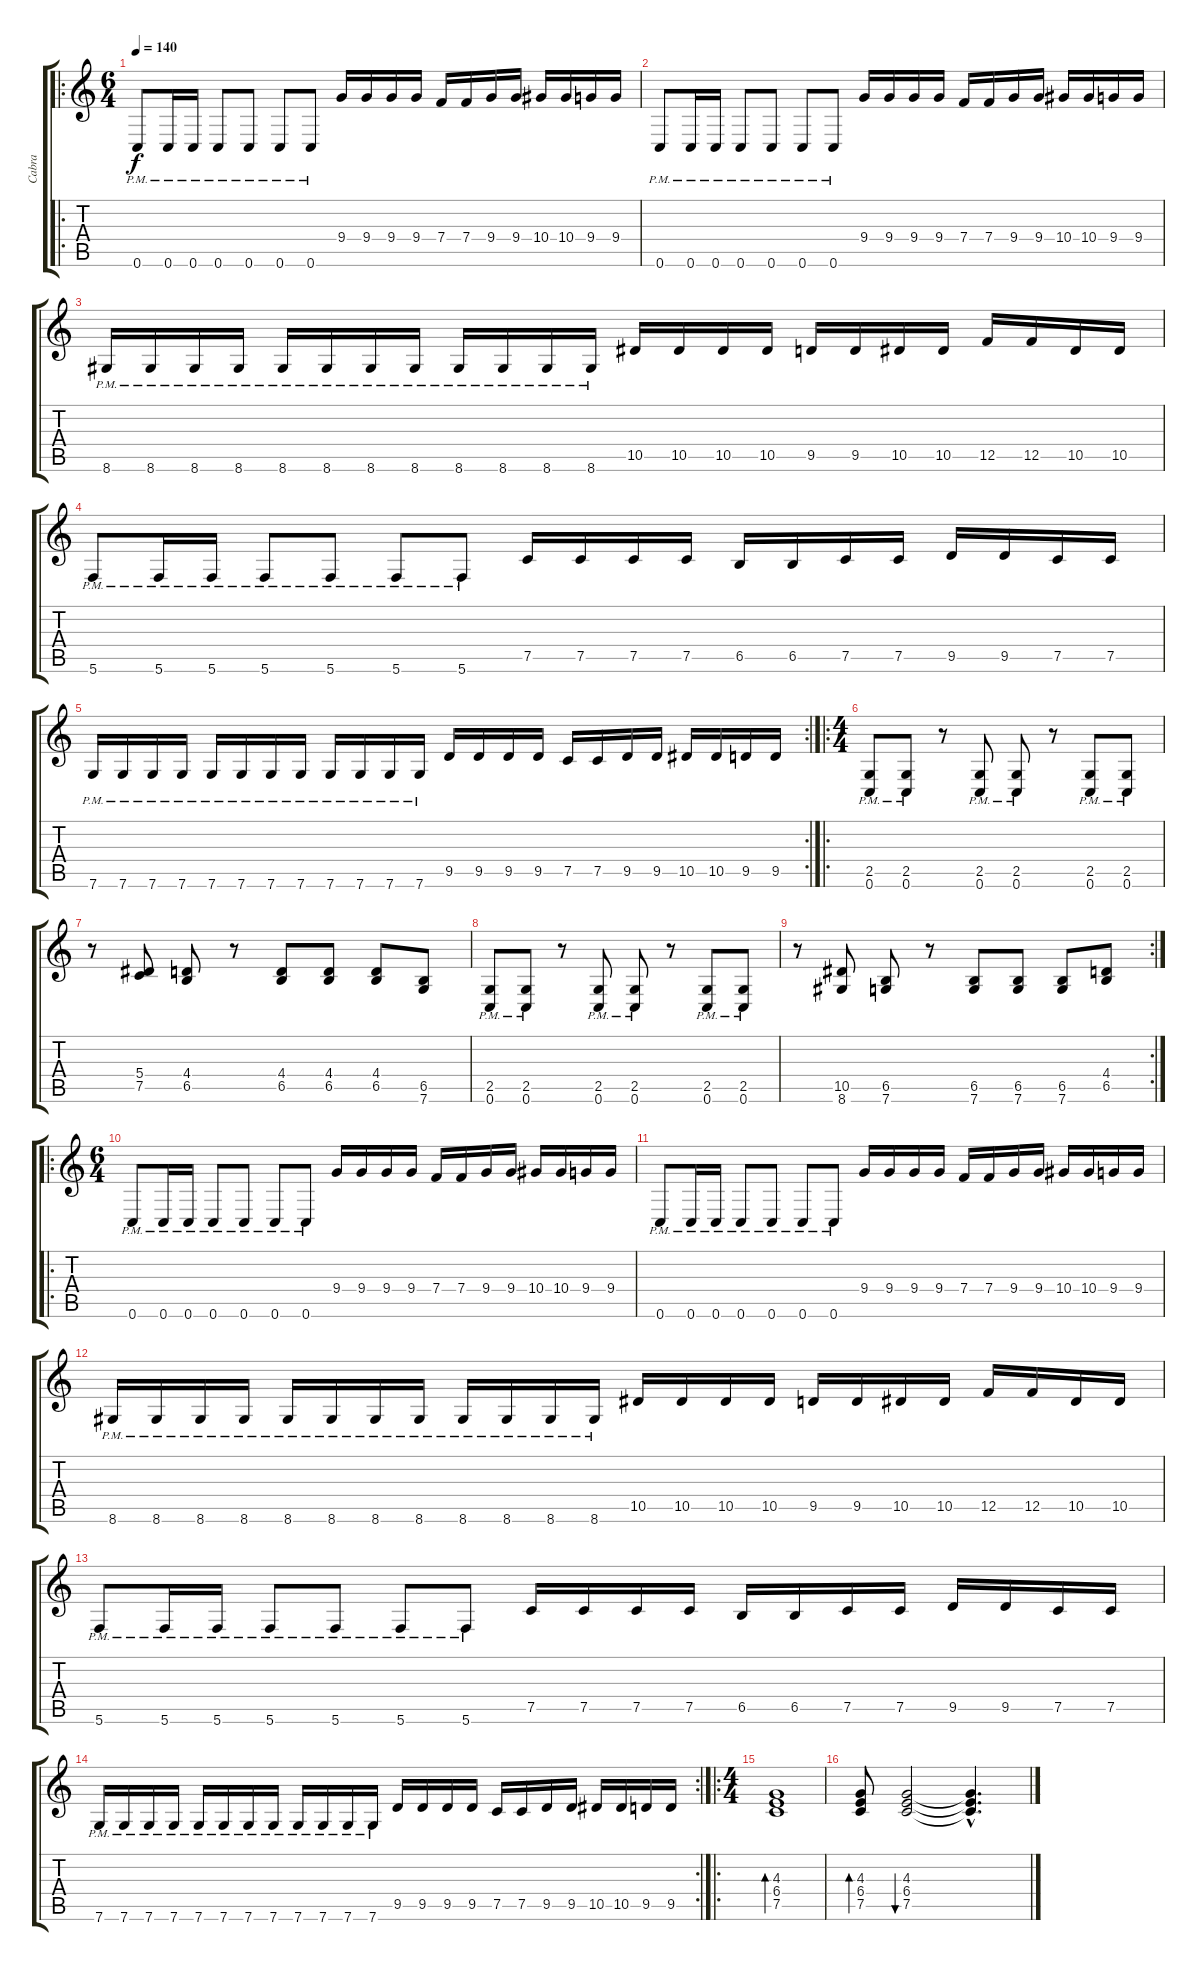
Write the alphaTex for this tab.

\track ("Cabra" "Cabra") {instrument distortionguitar}
\staff {score tabs}
\tuning (C4 G3 Eb3 Bb2 F2 C2) {hide}
\ro
\ts (6 4)
\tempo 140
\clef g2
\ks c
0.6{pm}.8{dy f instrument distortionguitar} 0.6{pm}.16 0.6{pm}.16 0.6{pm}.8 0.6{pm}.8 0.6{pm}.8 0.6{pm}.8 9.4.16 9.4.16 9.4.16 9.4.16 7.4.16 7.4.16 9.4.16 9.4.16 10.4.16 10.4.16 9.4.16 9.4.16 |
0.6{pm}.8 0.6{pm}.16 0.6{pm}.16 0.6{pm}.8 0.6{pm}.8 0.6{pm}.8 0.6{pm}.8 9.4.16 9.4.16 9.4.16 9.4.16 7.4.16 7.4.16 9.4.16 9.4.16 10.4.16 10.4.16 9.4.16 9.4.16 |
8.6{pm}.16 8.6{pm}.16 8.6{pm}.16 8.6{pm}.16 8.6{pm}.16 8.6{pm}.16 8.6{pm}.16 8.6{pm}.16 8.6{pm}.16 8.6{pm}.16 8.6{pm}.16 8.6{pm}.16 10.5.16 10.5.16 10.5.16 10.5.16 9.5.16 9.5.16 10.5.16 10.5.16 12.5.16 12.5.16 10.5.16 10.5.16 |
5.6{pm}.8 5.6{pm}.16 5.6{pm}.16 5.6{pm}.8 5.6{pm}.8 5.6{pm}.8 5.6{pm}.8 7.5.16 7.5.16 7.5.16 7.5.16 6.5.16 6.5.16 7.5.16 7.5.16 9.5.16 9.5.16 7.5.16 7.5.16 |
\rc 2
7.6{pm}.16 7.6{pm}.16 7.6{pm}.16 7.6{pm}.16 7.6{pm}.16 7.6{pm}.16 7.6{pm}.16 7.6{pm}.16 7.6{pm}.16 7.6{pm}.16 7.6{pm}.16 7.6{pm}.16 9.5.16 9.5.16 9.5.16 9.5.16 7.5.16 7.5.16 9.5.16 9.5.16 10.5.16 10.5.16 9.5.16 9.5.16 |
\ro
\ts (4 4)
(2.5{pm} 0.6{pm}).8 (2.5{pm} 0.6{pm}).8 r.8 (2.5{pm} 0.6{pm}).8 (2.5{pm} 0.6{pm}).8 r.8 (2.5{pm} 0.6{pm}).8 (2.5{pm} 0.6{pm}).8 |
r.8 (5.4 7.5).8 (4.4 6.5).8 r.8 (4.4 6.5).8 (4.4 6.5).8 (4.4 6.5).8 (6.5 7.6).8 |
(2.5{pm} 0.6{pm}).8 (2.5{pm} 0.6{pm}).8 r.8 (2.5{pm} 0.6{pm}).8 (2.5{pm} 0.6{pm}).8 r.8 (2.5{pm} 0.6{pm}).8 (2.5{pm} 0.6{pm}).8 |
\rc 2
r.8 (10.5 8.6).8 (6.5 7.6).8 r.8 (6.5 7.6).8 (6.5 7.6).8 (6.5 7.6).8 (4.4 6.5).8 |
\ro
\ts (6 4)
0.6{pm}.8 0.6{pm}.16 0.6{pm}.16 0.6{pm}.8 0.6{pm}.8 0.6{pm}.8 0.6{pm}.8 9.4.16 9.4.16 9.4.16 9.4.16 7.4.16 7.4.16 9.4.16 9.4.16 10.4.16 10.4.16 9.4.16 9.4.16 |
0.6{pm}.8 0.6{pm}.16 0.6{pm}.16 0.6{pm}.8 0.6{pm}.8 0.6{pm}.8 0.6{pm}.8 9.4.16 9.4.16 9.4.16 9.4.16 7.4.16 7.4.16 9.4.16 9.4.16 10.4.16 10.4.16 9.4.16 9.4.16 |
8.6{pm}.16 8.6{pm}.16 8.6{pm}.16 8.6{pm}.16 8.6{pm}.16 8.6{pm}.16 8.6{pm}.16 8.6{pm}.16 8.6{pm}.16 8.6{pm}.16 8.6{pm}.16 8.6{pm}.16 10.5.16 10.5.16 10.5.16 10.5.16 9.5.16 9.5.16 10.5.16 10.5.16 12.5.16 12.5.16 10.5.16 10.5.16 |
5.6{pm}.8 5.6{pm}.16 5.6{pm}.16 5.6{pm}.8 5.6{pm}.8 5.6{pm}.8 5.6{pm}.8 7.5.16 7.5.16 7.5.16 7.5.16 6.5.16 6.5.16 7.5.16 7.5.16 9.5.16 9.5.16 7.5.16 7.5.16 |
\rc 2
7.6{pm}.16 7.6{pm}.16 7.6{pm}.16 7.6{pm}.16 7.6{pm}.16 7.6{pm}.16 7.6{pm}.16 7.6{pm}.16 7.6{pm}.16 7.6{pm}.16 7.6{pm}.16 7.6{pm}.16 9.5.16 9.5.16 9.5.16 9.5.16 7.5.16 7.5.16 9.5.16 9.5.16 10.5.16 10.5.16 9.5.16 9.5.16 |
\ro
\ts (4 4)
(4.3 6.4 7.5).1{bd 60} |
(4.3 6.4 7.5).8{bd 120} (4.3 6.4 7.5).2{bu 120} (4.3{hac t} 6.4{hac t} 7.5{hac t}).4{d}
